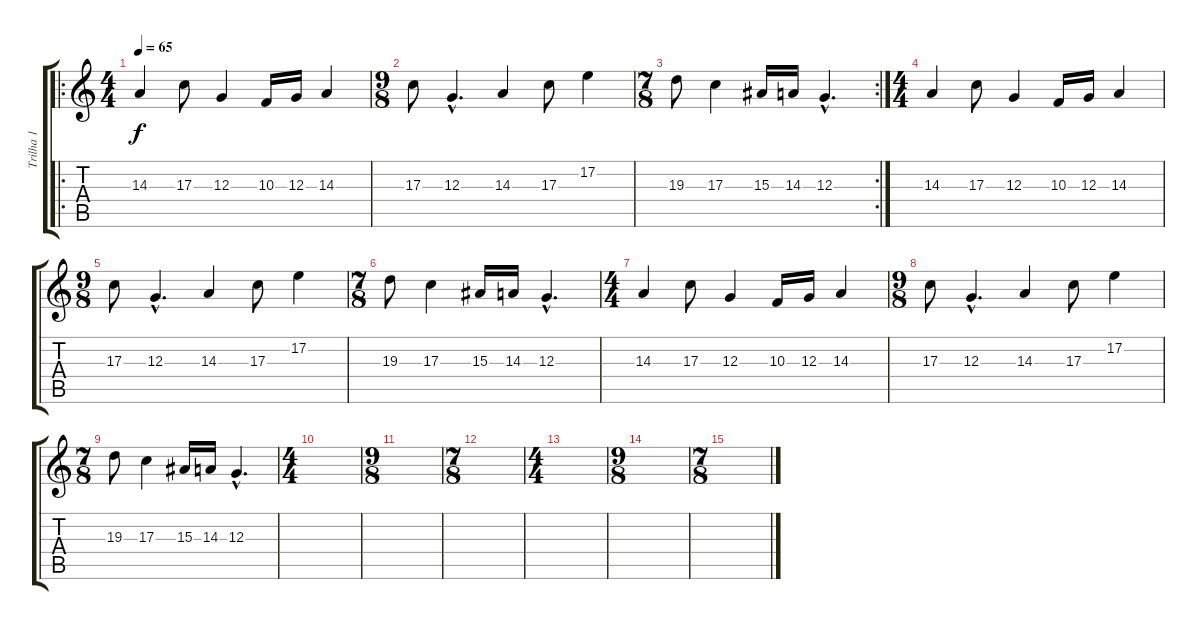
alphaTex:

\track ("Trilha 1" "Trilha 1") {instrument ocarina}
\staff {score tabs}
\tuning (E4 B3 G3 D3 A2 E2) {hide}
\ro
\ts (4 4)
\tempo 65
\clef g2
\ks c
14.3.4{dy f instrument ocarina} 17.3.8 12.3.4 10.3.16 12.3.16 14.3.4 |
\ts (9 8)
17.3.8 12.3{hac}.4{d} 14.3.4 17.3.8 17.2.4 |
\rc 2
\ts (7 8)
19.3.8 17.3.4 15.3.16 14.3.16 12.3{hac}.4{d} |
\ts (4 4)
14.3.4 17.3.8 12.3.4 10.3.16 12.3.16 14.3.4 |
\ts (9 8)
17.3.8 12.3{hac}.4{d} 14.3.4 17.3.8 17.2.4 |
\ts (7 8)
19.3.8 17.3.4 15.3.16 14.3.16 12.3{hac}.4{d} |
\ts (4 4)
14.3.4 17.3.8 12.3.4 10.3.16 12.3.16 14.3.4 |
\ts (9 8)
17.3.8 12.3{hac}.4{d} 14.3.4 17.3.8 17.2.4 |
\ts (7 8)
19.3.8 17.3.4 15.3.16 14.3.16 12.3{hac}.4{d} |
\ts (4 4)
|
\ts (9 8)
|
\ts (7 8)
|
\ts (4 4)
|
\ts (9 8)
|
\ts (7 8)
